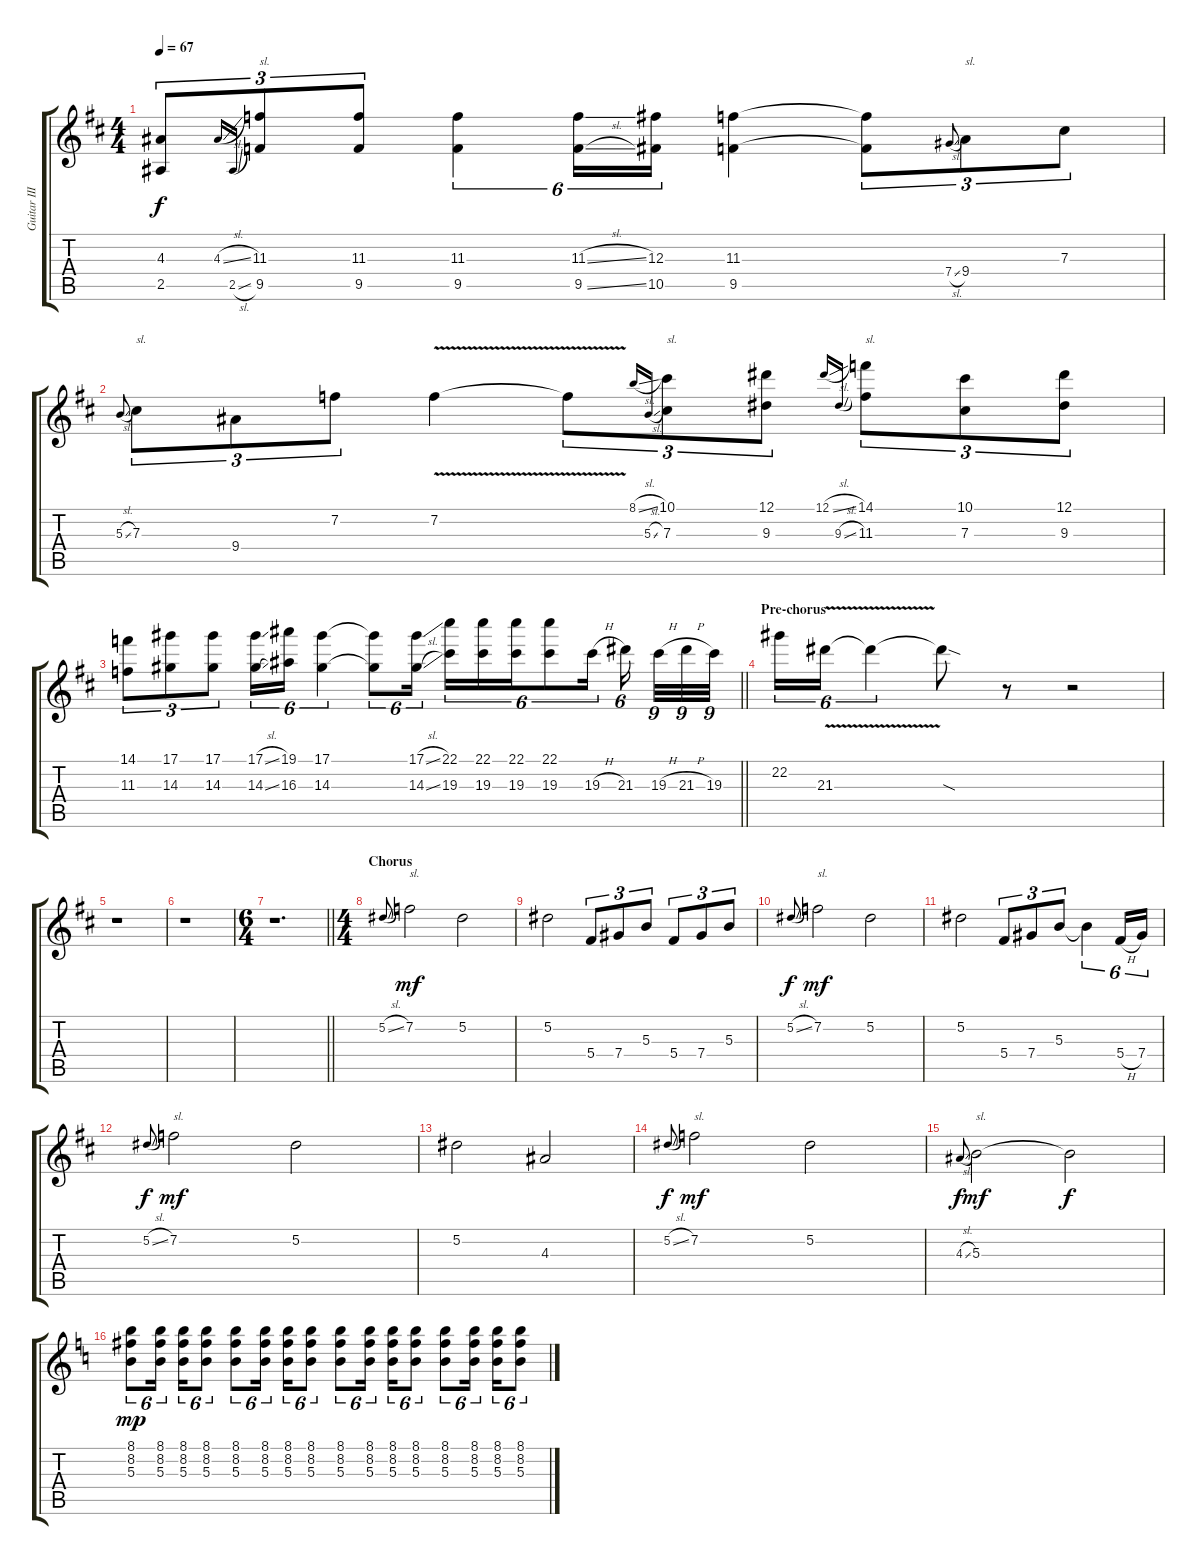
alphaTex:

\track ("Guitar III (lead)" "Guitar III") {instrument distortionguitar}
\staff {score tabs}
\tuning (Eb4 Bb3 Gb3 Db3 Ab2 Eb2) {hide}
\ts (4 4)
\tempo 67
\clef g2
\ks bminor
(4.3{t} 2.5{t}).8{tu (3 2) dy f} 4.3{sl}.16{gr onbeat} 2.5{sl}.16{gr onbeat} (11.3 9.5).8{tu (3 2) txt "sl."} (11.3 9.5).8{tu (3 2)} (11.3 9.5).4{tu (6 4)} (11.3{sl} 9.5{sl}).16{tu (6 4)} (12.3 10.5).16{tu (6 4)} (11.3 9.5).4 (11.3{t} 9.5{t}).8{tu (3 2)} 7.4{sl}.8{gr onbeat} 9.4.8{tu (3 2) txt "sl."} 7.3.8{tu (3 2)} |
5.3{sl}.8{gr onbeat} 7.3.8{tu (3 2) txt "sl."} 9.4.8{tu (3 2)} 7.2.8{tu (3 2)} 7.2{v}.4 7.2{t}.8{tu (3 2)} 8.1{sl}.16{gr onbeat} 5.3{sl}.16{gr onbeat} (10.1 7.3).8{tu (3 2) txt "sl."} (12.1 9.3).8{tu (3 2)} 12.1{sl}.16{gr onbeat} 9.3{sl}.16{gr onbeat} (14.1 11.3).8{tu (3 2) txt "sl."} (10.1 7.3).8{tu (3 2)} (12.1 9.3).8{tu (3 2)} |
\barLineRight lightlight
(14.1 11.3).8{tu (3 2)} (17.1 14.3).8{tu (3 2)} (17.1 14.3).8{tu (3 2)} (17.1{sl} 14.3{sl}).16{tu (6 4)} (19.1 16.3).16{tu (6 4)} (17.1 14.3).4{tu (6 4)} (17.1{t} 14.3{t}).8{tu (6 4)} (17.1{sl} 14.3{sl}).16{tu (6 4)} (22.1 19.3).16{tu (6 4)} (22.1 19.3).16{tu (6 4)} (22.1 19.3).16{tu (6 4)} (22.1 19.3).8{tu (6 4)} 19.3{h}.16{tu (6 4)} 21.3.16{tu (6 4)} 19.3{h}.32{tu (9 8)} 21.3{h}.32{tu (9 8)} 19.3.32{tu (9 8)} |
\section ("" "Pre-chorus")
\ks d
22.2.16{tu (6 4)} 21.3{v}.16{tu (6 4)} 21.3{t}.4{tu (6 4)} 21.3{sod t}.8 r.8 r.2 |
r.1 |
r.1 |
\ts (6 4)
\barLineRight lightlight
r.1{d} |
\ts (4 4)
\section ("" "Chorus")
5.2{sl}.8{gr onbeat} 7.2.2{txt "sl." dy mf} 5.2.2 |
5.2.2 5.4.8{tu (3 2)} 7.4.8{tu (3 2)} 5.3.8{tu (3 2)} 5.4.8{tu (3 2)} 7.4.8{tu (3 2)} 5.3.8{tu (3 2)} |
5.2{sl}.8{gr onbeat dy f} 7.2.2{txt "sl." dy mf} 5.2.2 |
5.2.2 5.4.8{tu (3 2)} 7.4.8{tu (3 2)} 5.3.8{tu (3 2)} 5.3{t}.4{tu (6 4)} 5.4{h}.16{tu (6 4)} 7.4.16{tu (6 4)} |
5.2{sl}.8{gr onbeat dy f} 7.2.2{txt "sl." dy mf} 5.2.2 |
5.2.2 4.3.2 |
5.2{sl}.8{gr onbeat dy f} 7.2.2{txt "sl." dy mf} 5.2.2 |
4.3{sl}.8{gr onbeat dy f} 5.3.2{txt "sl." dy mf} 5.3{t}.2{dy f volume 12} |
\ks c
(8.1 8.2 5.3).8{tu (6 4) dy mp volume 16} (8.1 8.2 5.3).16{tu (6 4)} (8.1 8.2 5.3).16{tu (6 4)} (8.1 8.2 5.3).8{tu (6 4)} (8.1 8.2 5.3).8{tu (6 4)} (8.1 8.2 5.3).16{tu (6 4)} (8.1 8.2 5.3).16{tu (6 4)} (8.1 8.2 5.3).8{tu (6 4)} (8.1 8.2 5.3).8{tu (6 4)} (8.1 8.2 5.3).16{tu (6 4)} (8.1 8.2 5.3).16{tu (6 4)} (8.1 8.2 5.3).8{tu (6 4)} (8.1 8.2 5.3).8{tu (6 4)} (8.1 8.2 5.3).16{tu (6 4)} (8.1 8.2 5.3).16{tu (6 4)} (8.1 8.2 5.3).8{tu (6 4)}
